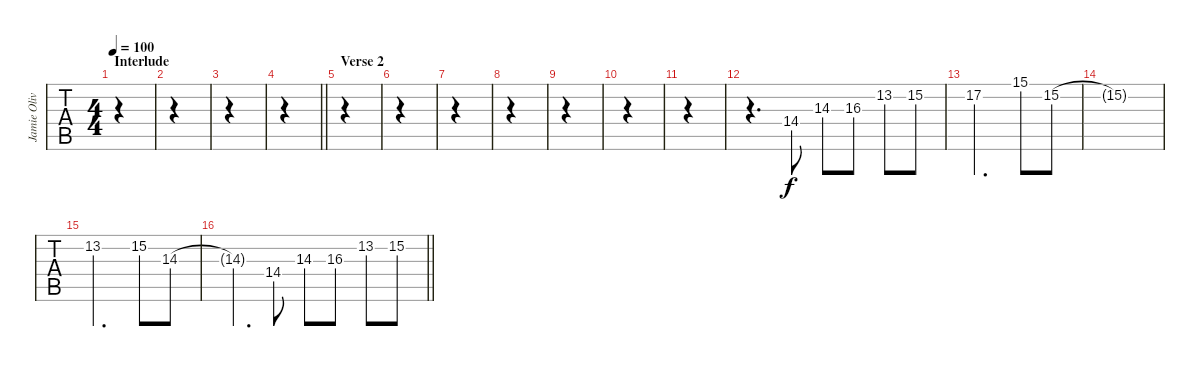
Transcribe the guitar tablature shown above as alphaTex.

\track ("Jamie Oliver | Keys" "Jamie Oliv") {instrument electricguitarclean}
\staff {tabs}
\tuning (E4 B3 G3 D3 A2 E2) {hide}
\ts (4 4)
\section ("" "Interlude")
\tempo 100
\clef g2
\ks c
|
|
|
\barLineRight lightlight
|
\section ("" "Verse 2")
|
|
|
|
|
|
|
r.4{d} 14.4.8 14.3.8 16.3.8 13.2.8 15.2.8 |
17.2.2{d} 15.1.8 15.2.8 |
15.2{t}.1 |
13.2.2{d} 15.2.8 14.3.8 |
\barLineRight lightlight
14.3{t}.4{d} 14.4.8 14.3.8 16.3.8 13.2.8 15.2.8
